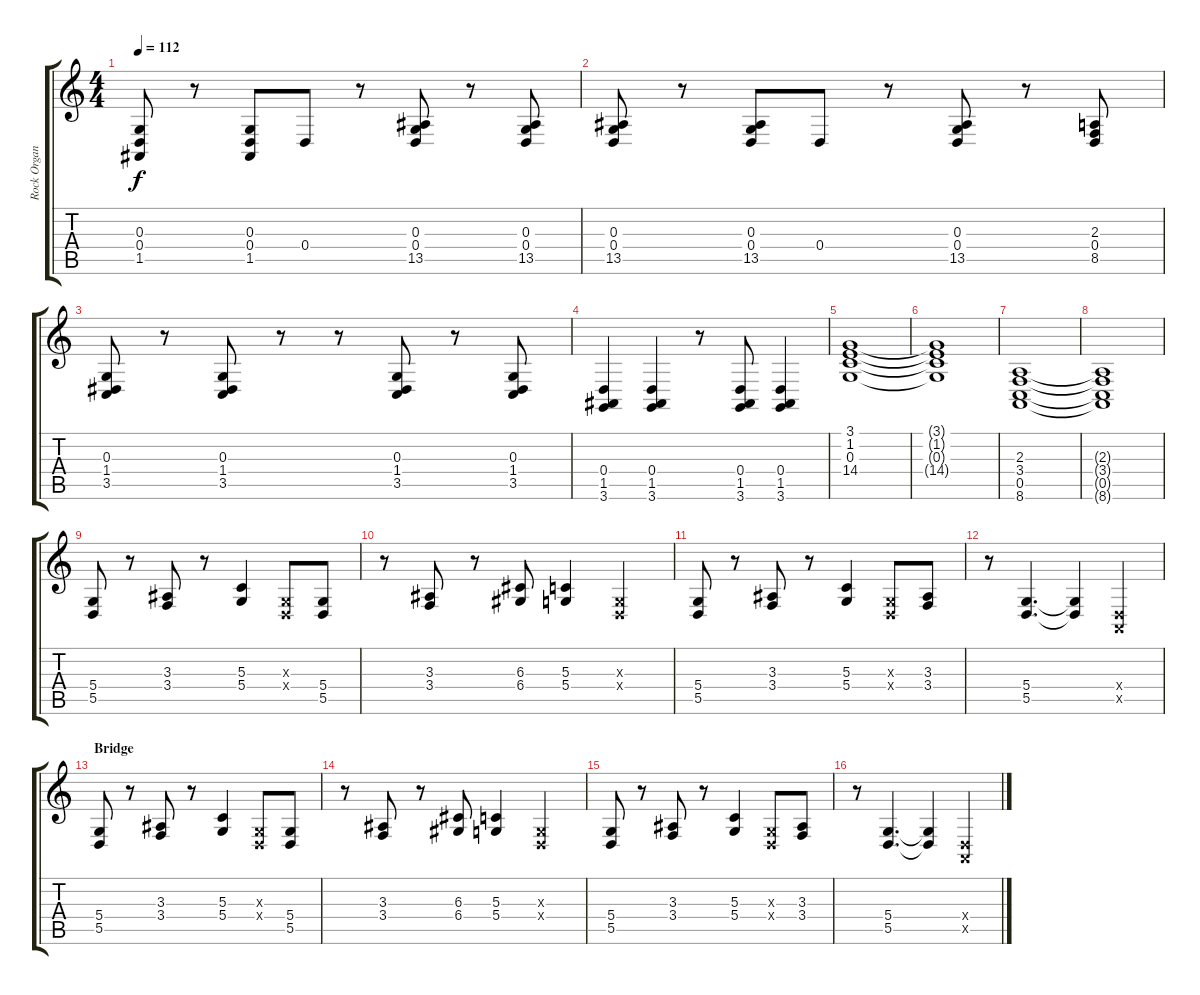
\track ("Rock Organ" "Rock Organ") {instrument rockorgan}
\staff {score tabs}
\tuning (E4 B3 G3 D3 A2 E2) {hide}
\ts (4 4)
\tempo 112
\clef g2
\ks c
(0.3 0.4 1.5).8{dy f} r.8 (0.3 0.4 1.5).8 0.4.8 r.8 (0.3 0.4 13.5).8 r.8 (0.3 0.4 13.5).8 |
(0.3 0.4 13.5).8 r.8 (0.3 0.4 13.5).8 0.4.8 r.8 (0.3 0.4 13.5).8 r.8 (2.3 0.4 8.5).8 |
(0.3 1.4 3.5).8 r.8 (0.3 1.4 3.5).8 r.8 r.8 (0.3 1.4 3.5).8 r.8 (0.3 1.4 3.5).8 |
(0.4 1.5 3.6).4 (0.4 1.5 3.6).4 r.8 (0.4 1.5 3.6).8 (0.4 1.5 3.6).4 |
(3.1 1.2 0.3 14.4).1 |
(3.1{t} 1.2{t} 0.3{t} 14.4{t}).1 |
(2.3 3.4 0.5 8.6).1 |
(2.3{t} 3.4{t} 0.5{t} 8.6{t}).1 |
(5.4 5.5).8 r.8 (3.3 3.4).8 r.8 (5.3 5.4).4 (0.3{x} 0.4{x}).8 (5.4 5.5).8 |
r.8 (3.3 3.4).8 r.8 (6.3 6.4).8 (5.3 5.4).4 (0.3{x} 0.4{x}).4 |
(5.4 5.5).8 r.8 (3.3 3.4).8 r.8 (5.3 5.4).4 (0.3{x} 0.4{x}).8 (3.3 3.4).8 |
r.8 (5.4 5.5).4{d} (5.4{t} 5.5{t}).4 (0.4{x} 0.5{x}).4 |
\section ("" "Bridge")
(5.4 5.5).8 r.8 (3.3 3.4).8 r.8 (5.3 5.4).4 (0.3{x} 0.4{x}).8 (5.4 5.5).8 |
r.8 (3.3 3.4).8 r.8 (6.3 6.4).8 (5.3 5.4).4 (0.3{x} 0.4{x}).4 |
(5.4 5.5).8 r.8 (3.3 3.4).8 r.8 (5.3 5.4).4 (0.3{x} 0.4{x}).8 (3.3 3.4).8 |
r.8 (5.4 5.5).4{d} (5.4{t} 5.5{t}).4 (0.4{x} 0.5{x}).4
